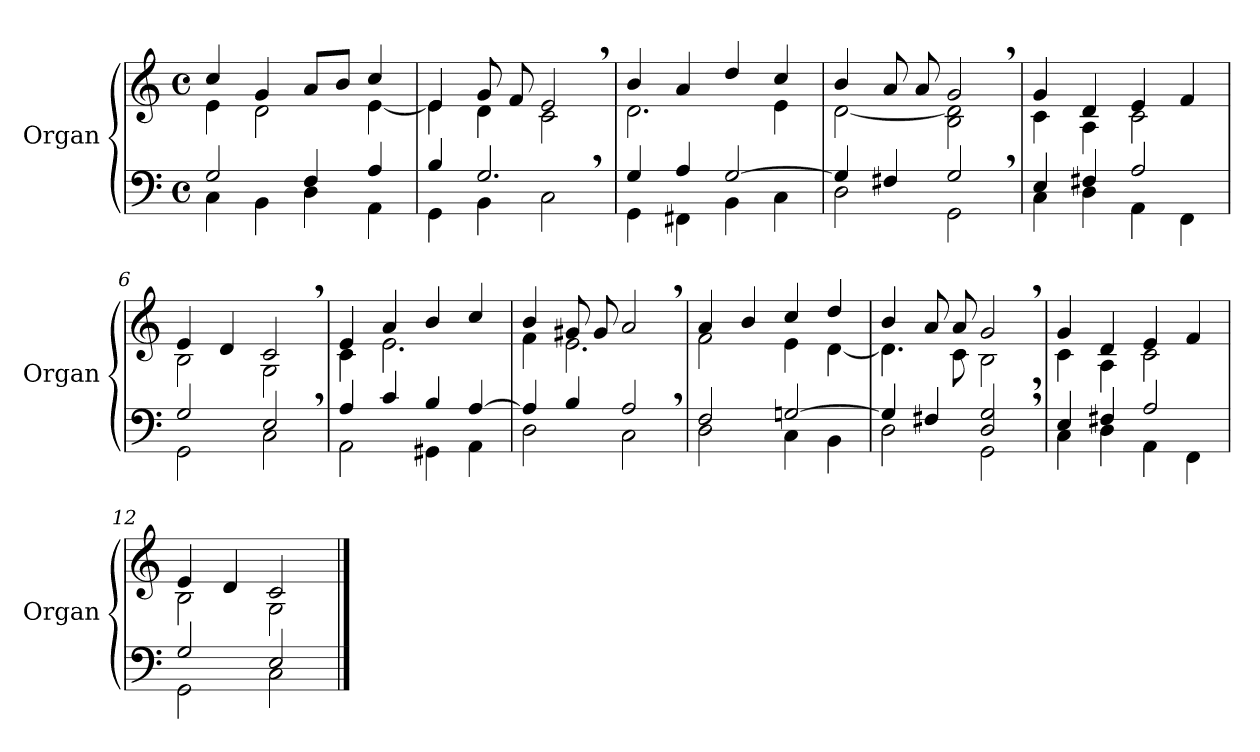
**kern	**kern
*part1	*part1
*staff2	*staff1
*I"Organ	*
*I'Organ	*
*clefF4	*clefG2
*M4/4	*M4/4
*met(c)	*met(c)
=1	=1
*^	*^
2G/	4C\	4cc/	4e\
.	4BB\	4g/	2d\
4F/	4D\	8a/L	.
.	.	8b/J	.
4A/	4AA\	4cc/	[<4e\
=2	=2	=2	=2
4B/	4GG\	4e/	4e\]
2.G,</	4BB\	8g/	4d\
.	.	8f/	.
.	2C\	2e,>/	2c\
=3	=3	=3	=3
4G/	4GG\	4b/	2.d\
4A/	4FF#X\	4a/	.
[>2G/	4BB\	4dd/	.
.	4C\	4cc/	4e\
=4	=4	=4	=4
4G/]	2D\	4b/	[<2d\
4F#X/	.	8a/	.
.	.	8a/	.
2G,</	2GG\	2g,>/	2B\ 2d\]
=5	=5	=5	=5
4E/	4C\	4g/	4c\
4F#X/	4D\	4d/	4A\
2A/	4AA\	4e/	2c\
.	4FF\	4f/	.
=6	=6	=6	=6
2G/	2GG\	4e/	2B\
.	.	4d/	.
2E,>/	2C\	2c,>/	2G\
=7	=7	=7	=7
4A/	2AA\	4e/	4c\
4c/	.	4a/	2.e\
4B/	4GG#X\	4b/	.
[>4A/	4AA\	4cc/	.
=8	=8	=8	=8
4A/]	2D\	4b/	4f\
4B/	.	8g#X/	2.e\
.	.	8g#/	.
2A,</	2C\	2a,>/	.
=9	=9	=9	=9
2F/	2D\	4a/	2f\
.	.	4b/	.
[>2Gn/	4C\	4cc/	4e\
.	4BB\	4dd/	[<4d\
=10	=10	=10	=10
4G/]	2D\	4b/	4.d\]
4F#X/	.	8a/	.
.	.	8a/	8c\
2D/,> 2G/,>	2GG\	2g,>/	2B\
=11	=11	=11	=11
4E/	4C\	4g/	4c\
4F#X/	4D\	4d/	4A\
2A/	4AA\	4e/	2c\
.	4FF\	4f/	.
=12	=12	=12	=12
2G/	2GG\	4e/	2B\
.	.	4d/	.
2E/	2C\	2c/	2G\
*v	*v	*	*
*	*v	*v
==	==
*-	*-
